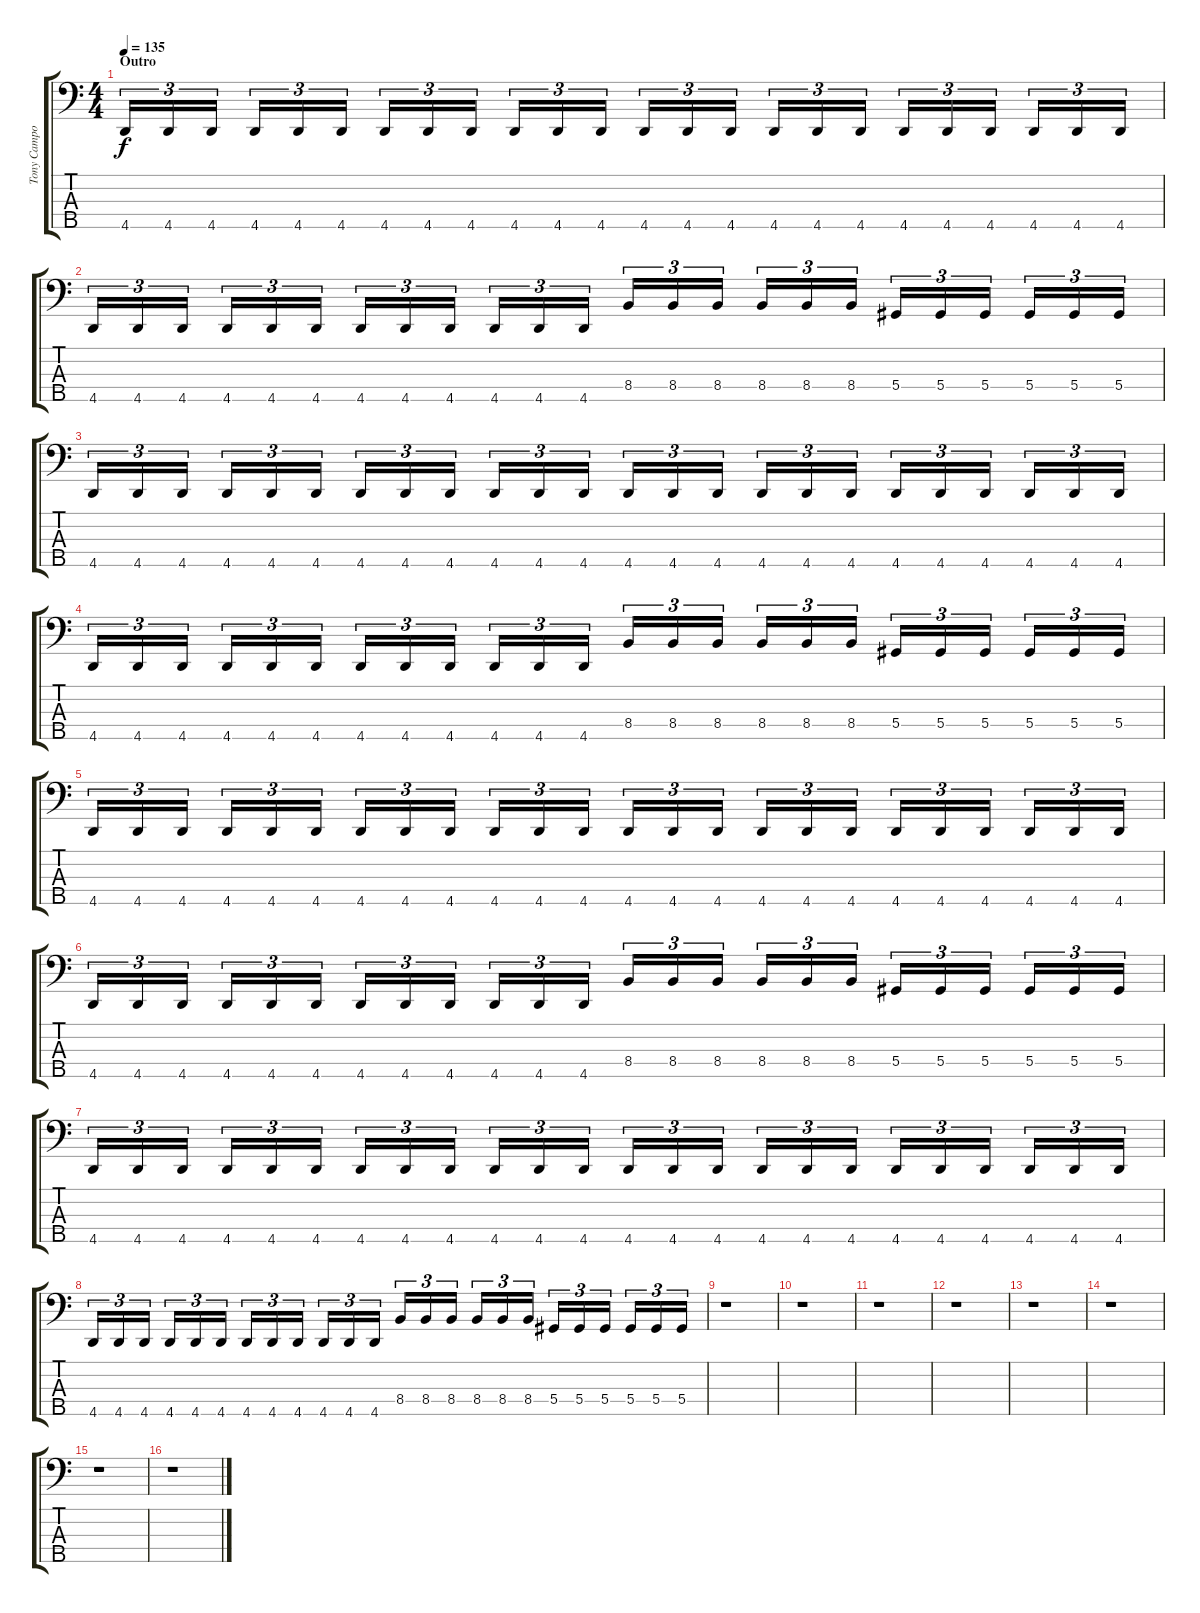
\track ("Tony Campos" "Tony Campo") {instrument electricbasspick}
\staff {score tabs}
\tuning (Gb2 Db2 Ab1 Eb1 Bb0) {hide}
\ts (4 4)
\section ("" "Outro")
\tempo 135
\clef f4
\ks c
4.5.16{tu (3 2) dy f} 4.5.16{tu (3 2)} 4.5.16{tu (3 2) beam splitsecondary} 4.5.16{tu (3 2)} 4.5.16{tu (3 2)} 4.5.16{tu (3 2)} 4.5.16{tu (3 2)} 4.5.16{tu (3 2)} 4.5.16{tu (3 2) beam splitsecondary} 4.5.16{tu (3 2)} 4.5.16{tu (3 2)} 4.5.16{tu (3 2)} 4.5.16{tu (3 2)} 4.5.16{tu (3 2)} 4.5.16{tu (3 2) beam splitsecondary} 4.5.16{tu (3 2)} 4.5.16{tu (3 2)} 4.5.16{tu (3 2)} 4.5.16{tu (3 2)} 4.5.16{tu (3 2)} 4.5.16{tu (3 2) beam splitsecondary} 4.5.16{tu (3 2)} 4.5.16{tu (3 2)} 4.5.16{tu (3 2)} |
4.5.16{tu (3 2)} 4.5.16{tu (3 2)} 4.5.16{tu (3 2) beam splitsecondary} 4.5.16{tu (3 2)} 4.5.16{tu (3 2)} 4.5.16{tu (3 2)} 4.5.16{tu (3 2)} 4.5.16{tu (3 2)} 4.5.16{tu (3 2) beam splitsecondary} 4.5.16{tu (3 2)} 4.5.16{tu (3 2)} 4.5.16{tu (3 2)} 8.4.16{tu (3 2)} 8.4.16{tu (3 2)} 8.4.16{tu (3 2) beam splitsecondary} 8.4.16{tu (3 2)} 8.4.16{tu (3 2)} 8.4.16{tu (3 2)} 5.4.16{tu (3 2)} 5.4.16{tu (3 2)} 5.4.16{tu (3 2) beam splitsecondary} 5.4.16{tu (3 2)} 5.4.16{tu (3 2)} 5.4.16{tu (3 2)} |
4.5.16{tu (3 2)} 4.5.16{tu (3 2)} 4.5.16{tu (3 2) beam splitsecondary} 4.5.16{tu (3 2)} 4.5.16{tu (3 2)} 4.5.16{tu (3 2)} 4.5.16{tu (3 2)} 4.5.16{tu (3 2)} 4.5.16{tu (3 2) beam splitsecondary} 4.5.16{tu (3 2)} 4.5.16{tu (3 2)} 4.5.16{tu (3 2)} 4.5.16{tu (3 2)} 4.5.16{tu (3 2)} 4.5.16{tu (3 2) beam splitsecondary} 4.5.16{tu (3 2)} 4.5.16{tu (3 2)} 4.5.16{tu (3 2)} 4.5.16{tu (3 2)} 4.5.16{tu (3 2)} 4.5.16{tu (3 2) beam splitsecondary} 4.5.16{tu (3 2)} 4.5.16{tu (3 2)} 4.5.16{tu (3 2)} |
4.5.16{tu (3 2)} 4.5.16{tu (3 2)} 4.5.16{tu (3 2) beam splitsecondary} 4.5.16{tu (3 2)} 4.5.16{tu (3 2)} 4.5.16{tu (3 2)} 4.5.16{tu (3 2)} 4.5.16{tu (3 2)} 4.5.16{tu (3 2) beam splitsecondary} 4.5.16{tu (3 2)} 4.5.16{tu (3 2)} 4.5.16{tu (3 2)} 8.4.16{tu (3 2)} 8.4.16{tu (3 2)} 8.4.16{tu (3 2) beam splitsecondary} 8.4.16{tu (3 2)} 8.4.16{tu (3 2)} 8.4.16{tu (3 2)} 5.4.16{tu (3 2)} 5.4.16{tu (3 2)} 5.4.16{tu (3 2) beam splitsecondary} 5.4.16{tu (3 2)} 5.4.16{tu (3 2)} 5.4.16{tu (3 2)} |
4.5.16{tu (3 2)} 4.5.16{tu (3 2)} 4.5.16{tu (3 2) beam splitsecondary} 4.5.16{tu (3 2)} 4.5.16{tu (3 2)} 4.5.16{tu (3 2)} 4.5.16{tu (3 2)} 4.5.16{tu (3 2)} 4.5.16{tu (3 2) beam splitsecondary} 4.5.16{tu (3 2)} 4.5.16{tu (3 2)} 4.5.16{tu (3 2)} 4.5.16{tu (3 2)} 4.5.16{tu (3 2)} 4.5.16{tu (3 2) beam splitsecondary} 4.5.16{tu (3 2)} 4.5.16{tu (3 2)} 4.5.16{tu (3 2)} 4.5.16{tu (3 2)} 4.5.16{tu (3 2)} 4.5.16{tu (3 2) beam splitsecondary} 4.5.16{tu (3 2)} 4.5.16{tu (3 2)} 4.5.16{tu (3 2)} |
4.5.16{tu (3 2)} 4.5.16{tu (3 2)} 4.5.16{tu (3 2) beam splitsecondary} 4.5.16{tu (3 2)} 4.5.16{tu (3 2)} 4.5.16{tu (3 2)} 4.5.16{tu (3 2)} 4.5.16{tu (3 2)} 4.5.16{tu (3 2) beam splitsecondary} 4.5.16{tu (3 2)} 4.5.16{tu (3 2)} 4.5.16{tu (3 2)} 8.4.16{tu (3 2)} 8.4.16{tu (3 2)} 8.4.16{tu (3 2) beam splitsecondary} 8.4.16{tu (3 2)} 8.4.16{tu (3 2)} 8.4.16{tu (3 2)} 5.4.16{tu (3 2)} 5.4.16{tu (3 2)} 5.4.16{tu (3 2) beam splitsecondary} 5.4.16{tu (3 2)} 5.4.16{tu (3 2)} 5.4.16{tu (3 2)} |
4.5.16{tu (3 2)} 4.5.16{tu (3 2)} 4.5.16{tu (3 2) beam splitsecondary} 4.5.16{tu (3 2)} 4.5.16{tu (3 2)} 4.5.16{tu (3 2)} 4.5.16{tu (3 2)} 4.5.16{tu (3 2)} 4.5.16{tu (3 2) beam splitsecondary} 4.5.16{tu (3 2)} 4.5.16{tu (3 2)} 4.5.16{tu (3 2)} 4.5.16{tu (3 2)} 4.5.16{tu (3 2)} 4.5.16{tu (3 2) beam splitsecondary} 4.5.16{tu (3 2)} 4.5.16{tu (3 2)} 4.5.16{tu (3 2)} 4.5.16{tu (3 2)} 4.5.16{tu (3 2)} 4.5.16{tu (3 2) beam splitsecondary} 4.5.16{tu (3 2)} 4.5.16{tu (3 2)} 4.5.16{tu (3 2)} |
4.5.16{tu (3 2)} 4.5.16{tu (3 2)} 4.5.16{tu (3 2) beam splitsecondary} 4.5.16{tu (3 2)} 4.5.16{tu (3 2)} 4.5.16{tu (3 2)} 4.5.16{tu (3 2)} 4.5.16{tu (3 2)} 4.5.16{tu (3 2) beam splitsecondary} 4.5.16{tu (3 2)} 4.5.16{tu (3 2)} 4.5.16{tu (3 2)} 8.4.16{tu (3 2)} 8.4.16{tu (3 2)} 8.4.16{tu (3 2) beam splitsecondary} 8.4.16{tu (3 2)} 8.4.16{tu (3 2)} 8.4.16{tu (3 2)} 5.4.16{tu (3 2)} 5.4.16{tu (3 2)} 5.4.16{tu (3 2) beam splitsecondary} 5.4.16{tu (3 2)} 5.4.16{tu (3 2)} 5.4.16{tu (3 2)} |
r.1 |
r.1 |
r.1 |
r.1 |
r.1 |
r.1 |
r.1 |
r.1
